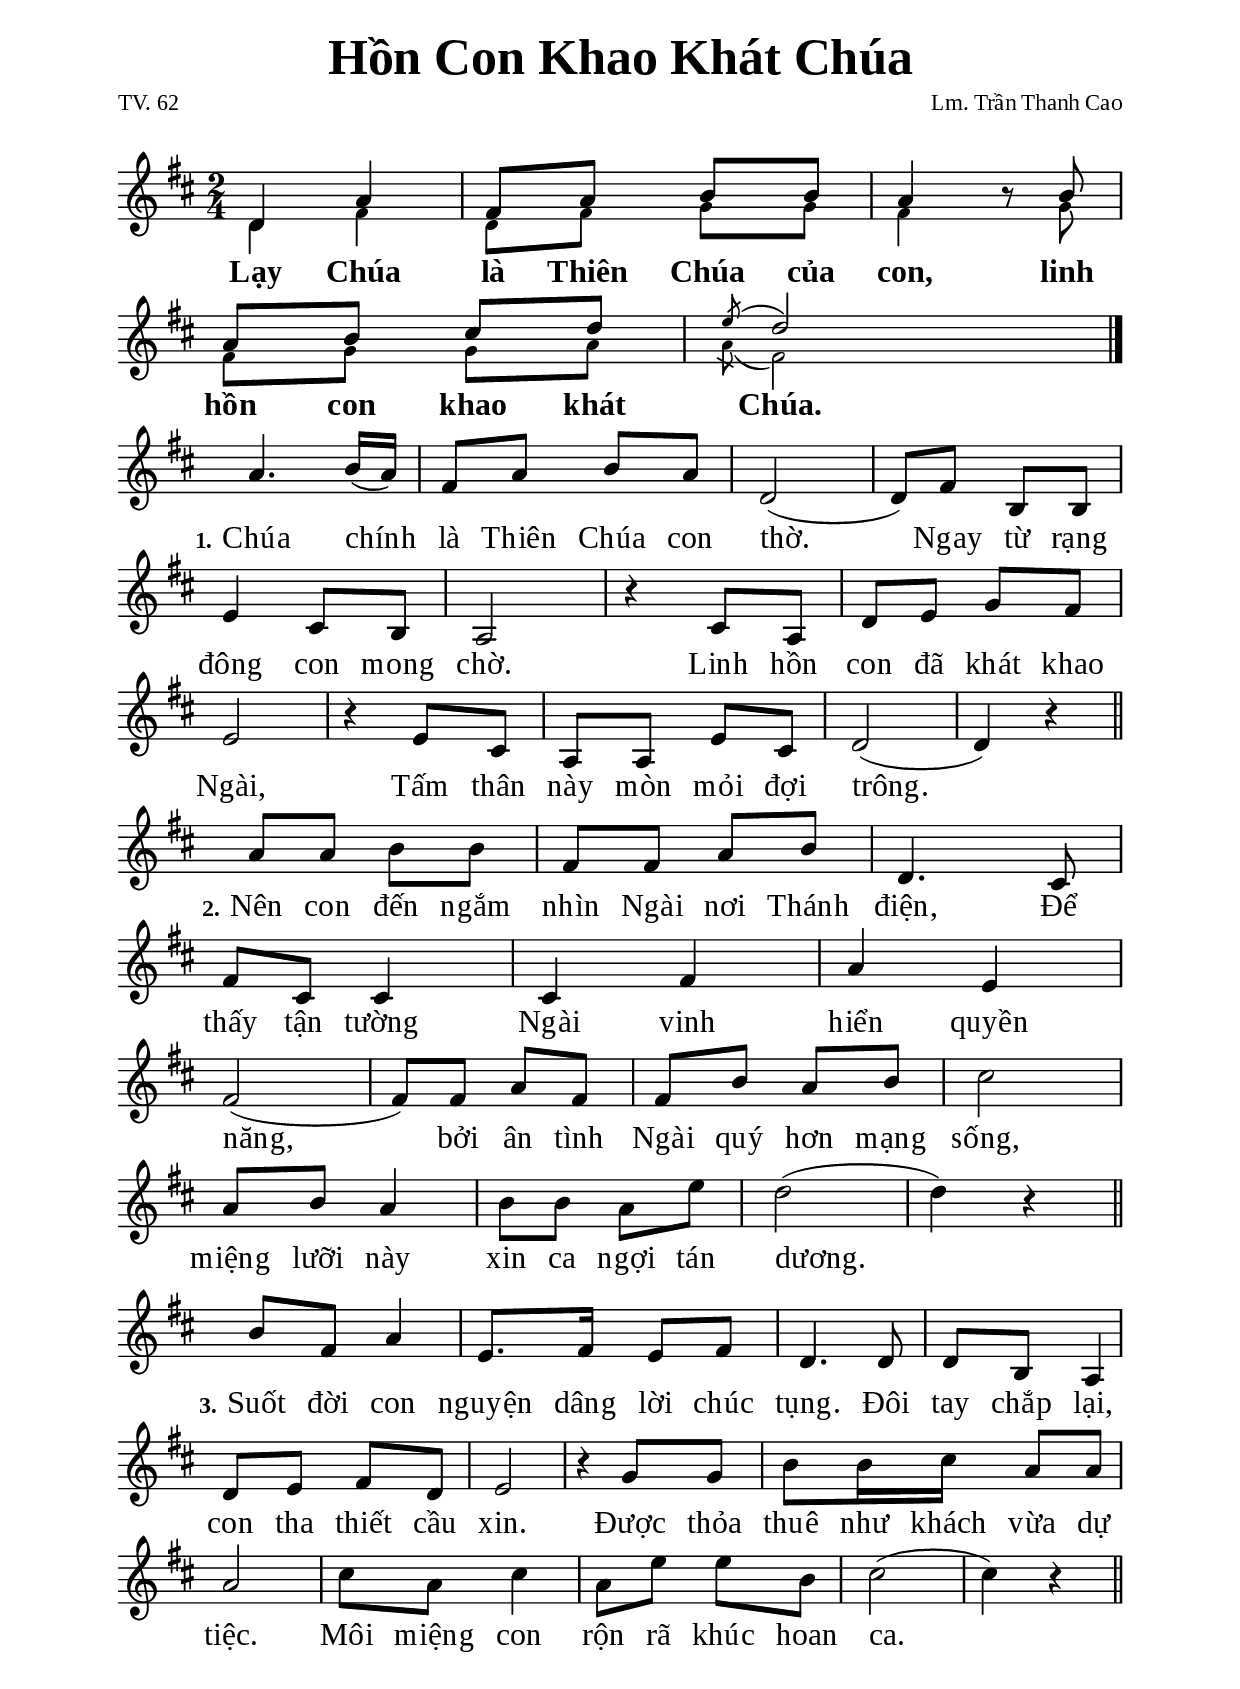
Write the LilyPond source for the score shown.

% Cài đặt chung
\version "2.20.0"
\include "english.ly"

\header {
  title = \markup { \fontsize #3 "Hồn Con Khao Khát Chúa" }
  poet = "TV. 62"
  composer = "Lm. Trần Thanh Cao"
  arranger = " "
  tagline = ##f
}

\paper {
  #(set-paper-size "a4")
  top-margin = 10\mm
  bottom-margin = 10\mm
  left-margin = 20\mm
  right-margin = 20\mm
  indent = #0
  #(define fonts
    (make-pango-font-tree
      "Liberation Serif"
      "Liberation Serif"
      "Liberation Serif"
      (/ 20 20)))
  page-count = #1
}

% Nhạc điệp khúc
nhacDiepKhucSop = \relative c' {
  d4 a' |
  fs8 a b b |
  a4 r8 b |
  a b cs d |
  \acciaccatura e8 d2 \bar "|."
}

nhacDiepKhucBas = \relative c' {
  d4 fs |
  d8 fs g g |
  fs4 r8 g |
  fs g g a |
  \acciaccatura a8 fs2
}

% Nhạc phiên khúc
nhacPhienKhucMot = \relative c'' {
  a4. b16 (a) |
  fs8 a b a |
  d,2 ( |
  d8) fs b, b |
  e4 cs8 b |
  a2 |
  r4 cs8 a |
  d e g fs |
  e2 |
  r4 e8 cs |
  a a e' cs |
  d2 ( |
  d4) r \bar "||"
}

nhacPhienKhucHai = \relative c'' {
  a8 a b b |
  fs fs a b |
  d,4. cs8 |
  fs cs cs4 |
  cs fs a e |
  fs2 ( |
  fs8) fs a fs |
  fs b a b |
  cs2 |
  a8 b a4 |
  b8 b a e' |
  d2 ( |
  d4) r \bar "||"
}

nhacPhienKhucBa = \relative c'' {
  b8 fs a4 |
  e8. fs16 e8 fs |
  d4. d8 |
  d b a4 |
  d8 e fs d |
  e2 |
  r4 g8 g 
  b8 b16 cs a8 a |
  a2 |
  cs8 a cs4 |
  a8 e' e b |
  cs2 ( |
  cs4) r \bar "||"
}

% Lời điệp khúc
loiDiepKhuc = \lyricmode {
  Lạy Chúa là Thiên Chúa của con,
  linh hồn con khao khát Chúa.
}

% Lời phiên khúc
loiPhienKhucMot = \lyricmode {
  \set stanza = #"1."
  Chúa chính là Thiên Chúa con thờ.
  Ngay từ rạng đông con mong chờ.
  Linh hồn con đã khát khao Ngài,
  Tấm thân này mòn mỏi đợi trông.
}

loiPhienKhucHai = \lyricmode {
  \set stanza = #"2."
  Nên con đến ngắm nhìn Ngài nơi Thánh điện,
  Để thấy tận tường Ngài vinh hiển quyền năng,
  bởi ân tình Ngài quý hơn mạng sống,
  miệng lưỡi này xin ca ngợi tán dương.
}

loiPhienKhucBa = \lyricmode {
  \set stanza = #"3."
  Suốt đời con nguyện dâng lời chúc tụng.
  Đôi tay chắp lại, con tha thiết cầu xin.
  Được thỏa thuê như khách vừa dự tiệc.
  Môi miệng con rộn rã khúc hoan ca.
}


% Dàn trang
\score {
  \new ChoirStaff <<
    \new Staff = diepKhuc \with {
        \consists "Merge_rests_engraver"
        \magnifyStaff #(magstep +1)
      }
      <<
      \new Voice = beSop {
        \voiceOne \key d \major \time 2/4 \nhacDiepKhucSop
      }
      \new Voice = beBas {
        \override NoteHead.font-size = #-2
        \voiceTwo \key d \major \time 2/4 \nhacDiepKhucBas
      }
    >>
    \new Lyrics \lyricsto beSop \loiDiepKhuc
  >>
  \layout {
    \override Lyrics.LyricText.font-series = #'bold
    \override Lyrics.LyricText.font-size = #+3
    \override Lyrics.LyricSpace.minimum-distance = #4.0
    \override Score.BarNumber.break-visibility = ##(#f #f #f)
  }
}

\score {
  \new ChoirStaff <<
    \new Staff = phienKhuc \with {
        \magnifyStaff #(magstep +1)
      }
      <<
      \new Voice = beSop {
        \key d \major \time 2/4 \nhacPhienKhucMot
      }
    >>
    \new Lyrics \lyricsto beSop \loiPhienKhucMot
  >>
  \layout {
    \override Staff.TimeSignature.transparent = ##t
    \override Lyrics.LyricText.font-size = #+3
    \override Lyrics.LyricSpace.minimum-distance = #2.0
    \override Score.BarNumber.break-visibility = ##(#f #f #f)
  }
}

\score {
  \new ChoirStaff <<
    \new Staff = phienKhuc \with {
        \magnifyStaff #(magstep +1)
      }
      <<
      \new Voice = beSop {
        \key d \major \time 2/4 \nhacPhienKhucHai
      }
    >>
    \new Lyrics \lyricsto beSop \loiPhienKhucHai
  >>
  \layout {
    \override Staff.TimeSignature.transparent = ##t
    \override Lyrics.LyricText.font-size = #+3
    \override Lyrics.LyricSpace.minimum-distance = #2.0
    \override Score.BarNumber.break-visibility = ##(#f #f #f)
  }
}

\score {
  \new ChoirStaff <<
    \new Staff = phienKhuc \with {
        \magnifyStaff #(magstep +1)
      }
      <<
      \new Voice = beSop {
        \key d \major \time 2/4 \nhacPhienKhucBa
      }
    >>
    \new Lyrics \lyricsto beSop \loiPhienKhucBa
  >>
  \layout {
    \override Staff.TimeSignature.transparent = ##t
    \override Lyrics.LyricText.font-size = #+3
    \override Lyrics.LyricSpace.minimum-distance = #2.0
    \override Score.BarNumber.break-visibility = ##(#f #f #f)
  }
}
